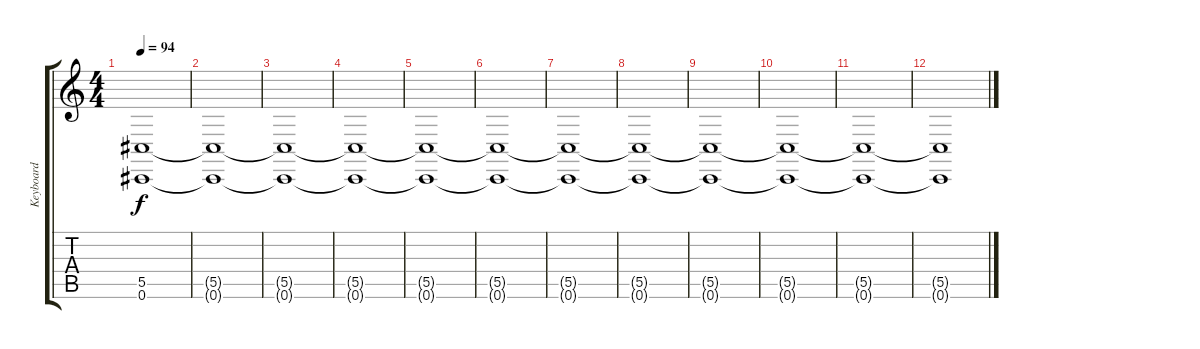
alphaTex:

\track ("Keyboard" "Keyboard") {instrument stringensemble1}
\staff {score tabs}
\tuning (Eb4 Bb3 Gb3 Db3 Ab2 Db2) {hide}
\ts (4 4)
\tempo 94
\clef g2
\ks c
(5.5{t} 0.6{t}).1{dy f} |
(5.5{t} 0.6{t}).1 |
(5.5{t} 0.6{t}).1 |
(5.5{t} 0.6{t}).1 |
(5.5{t} 0.6{t}).1 |
(5.5{t} 0.6{t}).1 |
(5.5{t} 0.6{t}).1 |
(5.5{t} 0.6{t}).1 |
(5.5{t} 0.6{t}).1 |
(5.5{t} 0.6{t}).1 |
(5.5{t} 0.6{t}).1 |
(5.5{t} 0.6{t}).1
